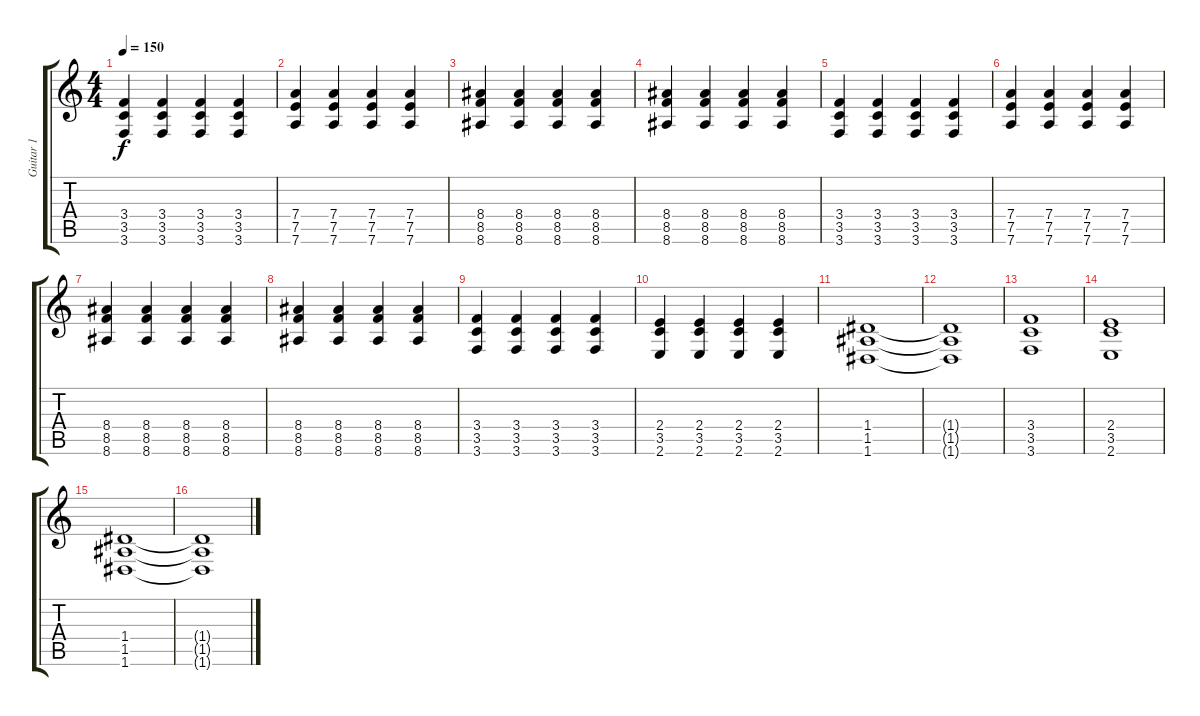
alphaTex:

\track ("Guitar 1" "Guitar 1") {instrument distortionguitar}
\staff {score tabs}
\tuning (E4 B3 G3 D3 A2 D2) {hide}
\ts (4 4)
\tempo 150
\clef g2
\ks c
(3.4 3.5 3.6).4{dy f} (3.4 3.5 3.6).4 (3.4 3.5 3.6).4 (3.4 3.5 3.6).4 |
(7.4 7.5 7.6).4 (7.4 7.5 7.6).4 (7.4 7.5 7.6).4 (7.4 7.5 7.6).4 |
(8.4 8.5 8.6).4 (8.4 8.5 8.6).4 (8.4 8.5 8.6).4 (8.4 8.5 8.6).4 |
(8.4 8.5 8.6).4 (8.4 8.5 8.6).4 (8.4 8.5 8.6).4 (8.4 8.5 8.6).4 |
(3.4 3.5 3.6).4 (3.4 3.5 3.6).4 (3.4 3.5 3.6).4 (3.4 3.5 3.6).4 |
(7.4 7.5 7.6).4 (7.4 7.5 7.6).4 (7.4 7.5 7.6).4 (7.4 7.5 7.6).4 |
(8.4 8.5 8.6).4 (8.4 8.5 8.6).4 (8.4 8.5 8.6).4 (8.4 8.5 8.6).4 |
(8.4 8.5 8.6).4 (8.4 8.5 8.6).4 (8.4 8.5 8.6).4 (8.4 8.5 8.6).4 |
(3.4 3.5 3.6).4 (3.4 3.5 3.6).4 (3.4 3.5 3.6).4 (3.4 3.5 3.6).4 |
(2.4 3.5 2.6).4 (2.4 3.5 2.6).4 (2.4 3.5 2.6).4 (2.4 3.5 2.6).4 |
(1.4 1.5 1.6).1 |
(1.4{t} 1.5{t} 1.6{t}).1 |
(3.4 3.5 3.6).1 |
(2.4 3.5 2.6).1 |
(1.4 1.5 1.6).1 |
(1.4{t} 1.5{t} 1.6{t}).1
